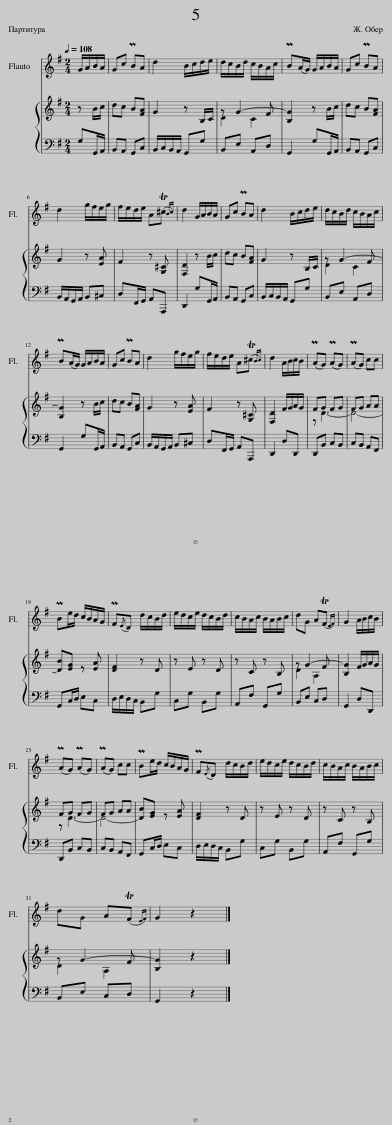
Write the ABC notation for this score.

X:1
%%score 1 { ( 2 4 ) | 3 }
L:1/8
Q:1/4=108
M:2/4
I:linebreak $
K:G
V:1 treble
V:2 treble
V:4 treble
V:3 bass
V:1
 G/A/B/A/ | Gc PBA | d2 B/c/d/e/ | d/c/B/d/ c/B/A/c/ | PB(A/G/) G/A/B/A/ | %5
 Gc PBA |$ d2 g/f/e/g/ | f/e/d/e/ A(T^c{B)c} | d2 G/A/B/A/ | Gc PBA | %10
 d2 B/c/d/e/ | d/c/B/d/ c/B/A/c/ |$ PB(A/G/) G/A/B/A/ | Gc PBA | d2 g/f/e/g/ | %15
 f/e/d/e/ A(T^c{B)c} | d2 A/B/c/B/ | (PAG) (PAG) | (PAG) cc |$ PBe/d/ c/B/A/G/ | %20
 PF{/E}D d/c/B/d/ | e/d/c/e/ d/c/B/d/ | c/B/A/c/ B/A/B/c/ | dG A(TF{E)F} | G2 A/B/c/B/ |$ %25
 (PAG) (PAG) | (PAG) cc | PBe/d/ c/B/A/G/ | PF{/E}D d/c/B/d/ | e/d/c/e/ d/c/B/d/ | %30
 c/B/A/c/ B/A/B/c/ |$ dG A(TF{E)F} | G2 z2 |] %33
V:2
 z B/c/ | dc B[FA] | G2 z B,/C/ | D2 C2 | [B,G]2 z B/c/ | %5
 dc B[FA] |$ G2 z [EA] | F2 z [G,^C] | [F,D]2 z B/c/ | dc B[FA] | %10
 G2 z B,/C/ | D2 C2 |$ [B,G]2 z B/c/ | dc B[FA] | G2 z [EA] | %15
 F2 z [G,^C] | [F,D]2 F/G/A/G/ | FG FG | FG AA |$ x4 | %20
 [DF]2 z D | z E z D | z C z B, | D2 A,2 | [B,G]2 F/G/A/G/ |$ %25
 FG FG | FG AA | x4 | [DF]2 z D | z E z D | %30
 z C z B, |$ D2 A,2 | [B,G]2 z2 |] %33
V:3
 G,G,,/A,,/ | B,,A,, G,,C, | B,,/C,/B,,/A,,/ G,,G, | B,,E, A,,D, | G,,2 G,G,,/A,,/ | %5
 B,,A,, G,,C, |$ B,,/A,,/G,,/A,,/ B,,^C, | D,F,,/G,,/ A,,A,,, | D,,2 G,G,,/A,,/ | B,,A,, G,,C, | %10
 B,,/C,/B,,/A,,/ G,,G, | B,,E, A,,D, |$ G,,2 G,G,,/A,,/ | B,,A,, G,,C, | B,,/A,,/G,,/A,,/ B,,^C, | %15
 D,F,,/G,,/ A,,A,,, | D,,2 D,D,, | D,,B,, C,B,, | C,B,, A,,F,, |$ G,,C,/D,/ E,C, | %20
 D,/E,/D,/C,/ B,,G, | C,G, B,,G, | A,,F, G,,G, | B,,E, C,D, | G,,2 D,D,, |$ %25
 D,,B,, C,B,, | C,B,, A,,F,, | G,,C,/D,/ E,C, | D,/E,/D,/C,/ B,,G, | C,G, B,,G, | %30
 A,,F, G,,G, |$ B,,E, C,D, | G,,2 z2 |] %33
V:4
 x2 | x4 | x4 | z G2- F | x4 | %5
 x4 |$ x4 | x4 | x4 | x4 | %10
 x4 | z G2- F |$ x4 | x4 | x4 | %15
 x4 | x4 | z D3- | D4- |$ [DB][EG] z [EA] | %20
 x4 | x4 | x4 | z G2- F | x4 |$ %25
 z D3- | D4- | [DB][EG] z [EA] | x4 | x4 | %30
 x4 |$ z G2- F | x4 |] %33
